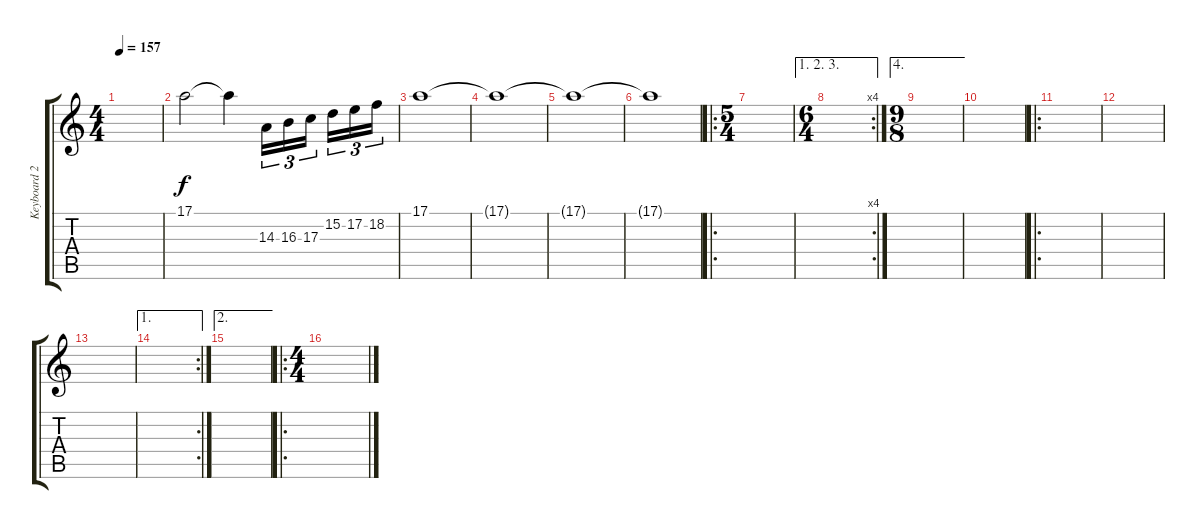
\track ("Keyboard 2" "Keyboard 2") {instrument acousticgrandpiano}
\staff {score tabs}
\tuning (E4 B3 G3 D3 A2 E2) {hide}
\ts (4 4)
\tempo 157
\clef g2
\ks c
|
17.1{t}.2 17.1{t}.4 14.3.16{tu (3 2)} 16.3.16{tu (3 2)} 17.3.16{tu (3 2)} 15.2.16{tu (3 2)} 17.2.16{tu (3 2)} 18.2.16{tu (3 2)} |
17.1.1 |
17.1{t}.1 |
17.1{t}.1 |
17.1{t}.1 |
\ro
\ts (5 4)
|
\ae (1 2 3)
\rc 4
\ts (6 4)
|
\ae 4
\ts (9 8)
|
|
\ro
|
|
|
\ae 1
\rc 2
|
\ae 2
|
\ro
\ts (4 4)
